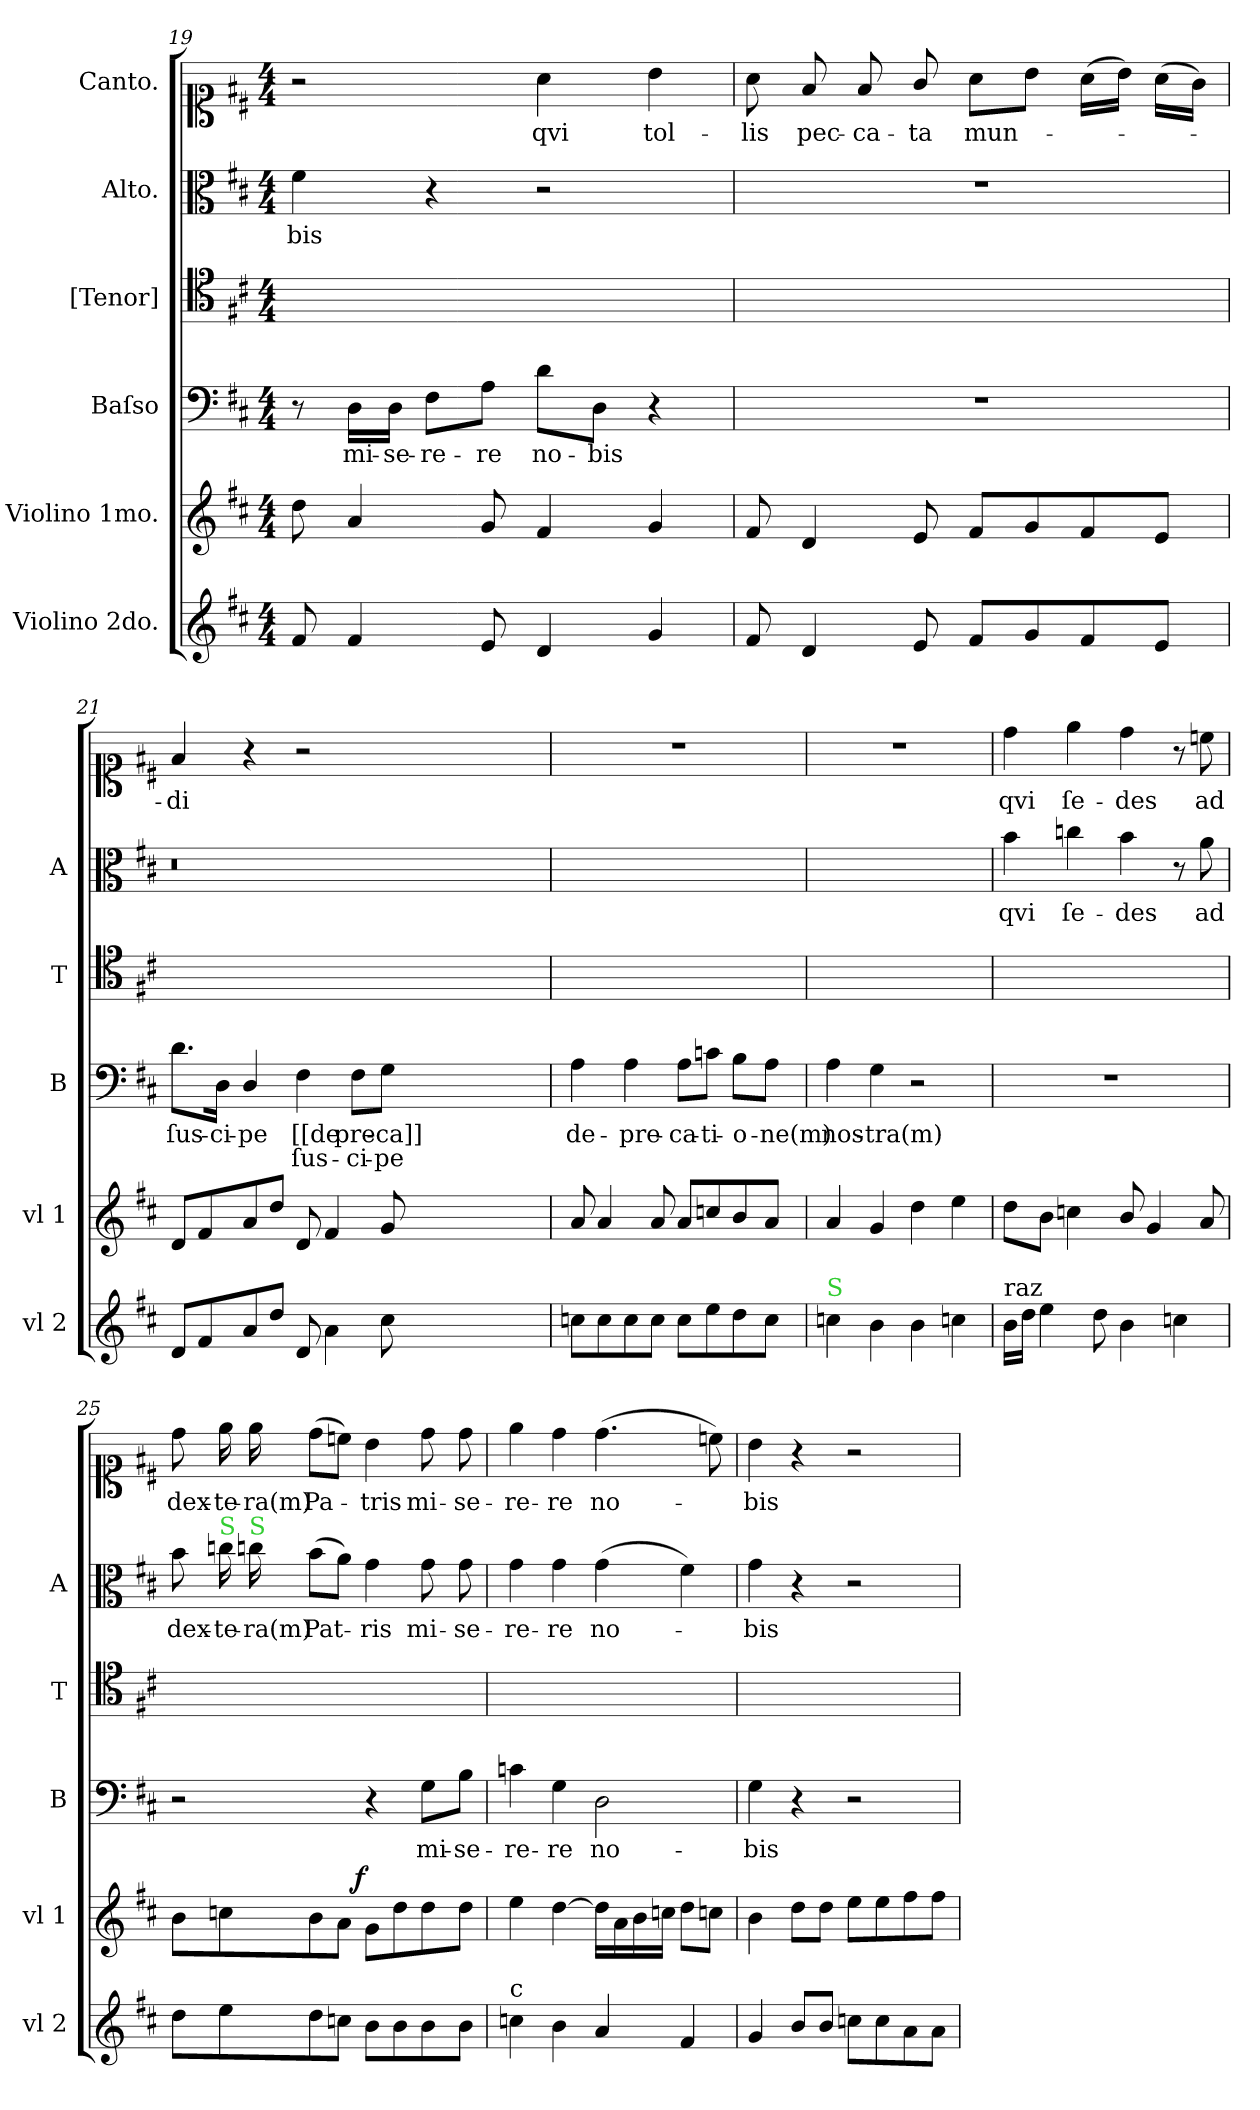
**kern	**kern	**dynam	**kern	**text	**text	**kern	**kern	**text	**kern	**text
*part6	*part5	*part5	*part4	*part4	*part4	*part3	*part2	*part2	*part1	*part1
*staff6	*staff5	*staff5	*staff4	*staff4	*staff4	*staff3	*staff2	*staff2	*staff1	*staff1
*I"Violino 2do.	*I"Violino 1mo.	*	*I"Baſso	*	*	*I"[Tenor]	*I"Alto.	*	*I"Canto.	*
*I'vl 2	*I'vl 1	*	*I'B	*	*	*I'T	*I'A	*	*	*
*clefG2	*clefG2	*	*clefF4	*	*	*clefC4	*clefC3	*	*clefC1	*
*k[f#c#]	*k[f#c#]	*	*k[f#c#]	*	*	*k[f#c#]	*k[f#c#]	*	*k[f#c#]	*
*D:	*D:	*	*D:	*	*	*D:	*D:	*	*D:	*
*M4/4	*M4/4	*	*M4/4	*	*	*M4/4	*M4/4	*	*M4/4	*
=19	=19	=19	=19	=19	=19	=19	=19	=19	=19	=19
8f#/	8dd\	.	8r	.	.	1ryy	4f#\	-bis	2r	.
4f#/	4a/	.	16D\LL	mi-	.	.	.	.	.	.
.	.	.	16D\JJ	-se-	.	.	.	.	.	.
.	.	.	8F#\L	-re-	.	.	4r	.	.	.
8e/	8g/	.	8A\J	-re	.	.	.	.	.	.
4d/	4f#/	.	8d\L	no-	.	.	2r	.	4a\	qvi
.	.	.	8D\J	-bis	.	.	.	.	.	.
4g/	4g/	.	4r	.	.	.	.	.	4b\	tol-
=20	=20	=20	=20	=20	=20	=20	=20	=20	=20	=20
8f#/	8f#/	.	1r	.	.	1ryy	1r	.	8a\	-lis
4d/	4d/	.	.	.	.	.	.	.	8f#/	pec-
.	.	.	.	.	.	.	.	.	8f#/	-ca-
8e/	8e/	.	.	.	.	.	.	.	8g/	-ta
8f#/L	8f#/L	.	.	.	.	.	.	.	8a\L	mun-
8g/	8g/	.	.	.	.	.	.	.	8b\J	.
8f#/	8f#/	.	.	.	.	.	.	.	(16a\LL	.
.	.	.	.	.	.	.	.	.	16b\JJ)	.
8e/J	8e/J	.	.	.	.	.	.	.	(16a\LL	.
.	.	.	.	.	.	.	.	.	16g\JJ)	.
=21	=21	=21	=21	=21	=21	=21	=21	=21	=21	=21
8d/L	8d/L	.	8.d\L	ſus-	.	1ryy	0.r	.	4f#/	-di
8f#/	8f#/	.	.	.	.	.	.	.	.	.
.	.	.	16D\Jk	-ci-	.	.	.	.	.	.
8a/	8a/	.	4D/	-pe	.	.	.	.	4r	.
8dd/J	8dd/J	.	.	.	.	.	.	.	.	.
8d/	8d/	.	4F#\	[[de	ſus-	.	.	.	2r	.
4a\	4f#/	.	.	.	.	.	.	.	.	.
.	.	.	8F#\L	-pre-	ci-	.	.	.	.	.
8cc#\	8g/	.	8G\J	-ca]]	-pe	.	.	.	.	.
0ryy	0ryy	.	0ryy	.	.	0ryy	.	.	0ryy	.
=22	=22	=22	=22	=22	=22	=22	=22	=22	=22	=22
8ccn\L	8a/	.	4A\	de-	.	1ryy	1ryy	.	1r	.
8cc\	4a/	.	.	.	.	.	.	.	.	.
8cc\	.	.	4A\	-pre-	.	.	.	.	.	.
8cc\J	8a/	.	.	.	.	.	.	.	.	.
8cc\L	8a/L	.	8A\L	-ca-	.	.	.	.	.	.
8ee\	8ccn/	.	8cn\J	-ti-	.	.	.	.	.	.
8dd\	8b/	.	8B\L	-o-	.	.	.	.	.	.
8cc\J	8a/J	.	8A\J	-ne(m)	.	.	.	.	.	.
=23	=23	=23	=23	=23	=23	=23	=23	=23	=23	=23
!LO:TX:a:color=limegreen:t=S	!	!	!	!	!	!	!	!	!	!
4ccn\	4a/	.	4A\	nos-	.	1ryy	1ryy	.	1r	.
4b\	4g/	.	4G\	-tra(m)	.	.	.	.	.	.
4b\	4dd\	.	2r	.	.	.	.	.	.	.
4ccn\	4ee\	.	.	.	.	.	.	.	.	.
=24	=24	=24	=24	=24	=24	=24	=24	=24	=24	=24
!LO:TX:a:t=raz	!	!	!	!	!	!	!	!	!	!
16b\LL	8dd\L	.	1r	.	.	1ryy	4b\	qvi	4dd\	qvi
16dd\JJ	.	.	.	.	.	.	.	.	.	.
4ee\	8b\J	.	.	.	.	.	.	.	.	.
.	4ccn\	.	.	.	.	.	4ccn\	ſe-	4ee\	ſe-
8dd\	.	.	.	.	.	.	.	.	.	.
4b\	8b/	.	.	.	.	.	4b\	-des	4dd\	-des
.	4g/	.	.	.	.	.	.	.	.	.
4ccn\	.	.	.	.	.	.	8r	.	8r	.
.	8a/	.	.	.	.	.	8a\	ad	8ccn\	ad
=25	=25	=25	=25	=25	=25	=25	=25	=25	=25	=25
8dd\L	8b\L	.	2r	.	.	1ryy	8b\	dex-	8dd\	dex-
!	!	!	!	!	!	!	!LO:TX:a:color=limegreen:t=S	!	!	!
8ee\	8ccn\	.	.	.	.	.	16ccn\	-te-	16ee\	-te-
!	!	!	!	!	!	!	!LO:TX:a:color=limegreen:t=S	!	!	!
.	.	.	.	.	.	.	16ccn\	-ra(m)	16ee\	-ra(m)
8dd\	8b\	.	.	.	.	.	(8b\L	Pat-	(8dd\L	Pa-
8ccn\J	8a\J	.	.	.	.	.	8a\J)	.	8ccn\J)	.
!	!	!LO:DY:a:rj	!	!	!	!	!	!	!	!
8b\L	8g\L	f.	4r	.	.	.	4g\	-ris	4b\	-tris
8b\	8dd\	.	.	.	.	.	.	.	.	.
8b\	8dd\	.	8G\L	mi-	.	.	8g\	mi-	8dd\	mi-
8b\J	8dd\J	.	8B\J	-se-	.	.	8g\	-se-	8dd\	-se-
=26	=26	=26	=26	=26	=26	=26	=26	=26	=26	=26
!LO:TX:a:t=c	!	!	!	!	!	!	!	!	!	!
4ccn\	4ee\	.	4cn\	-re-	.	1ryy	4g\	-re-	4ee\	-re-
4b\	[4dd\	.	4G\	-re	.	.	4g\	-re	4dd\	-re
4a/	16dd\LL]	.	2D\	no-	.	.	(4g\	no-	(4.dd\	no-
.	16a\	.	.	.	.	.	.	.	.	.
.	16b\	.	.	.	.	.	.	.	.	.
.	16ccn\JJ	.	.	.	.	.	.	.	.	.
4f#/	8dd\L	.	.	.	.	.	4f#\)	.	.	.
.	8ccn\J	.	.	.	.	.	.	.	8ccn\)	.
=27	=27	=27	=27	=27	=27	=27	=27	=27	=27	=27
4g/	4b\	.	4G\	-bis	.	1ryy	4g\	-bis	4b\	-bis
8b/L	8dd\L	.	4r	.	.	.	4r	.	4r	.
8b/J	8dd\J	.	.	.	.	.	.	.	.	.
8ccn\L	8ee\L	.	2r	.	.	.	2r	.	2r	.
8cc\	8ee\	.	.	.	.	.	.	.	.	.
8a\	8ff#\	.	.	.	.	.	.	.	.	.
8a\J	8ff#\J	.	.	.	.	.	.	.	.	.
=	=	=	=	=	=	=	=	=	=	=
*-	*-	*-	*-	*-	*-	*-	*-	*-	*-	*-
